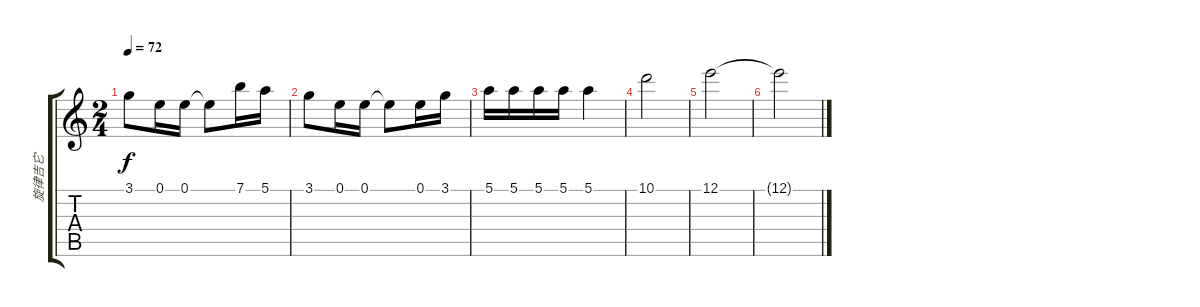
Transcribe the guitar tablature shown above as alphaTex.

\track ("旋律吉它" "旋律吉它") {instrument acousticguitarnylon}
\staff {score tabs}
\tuning (E4 B3 G3 D3 A2 E2) {hide}
\ts (2 4)
\tempo 72
\clef g2
\ks c
3.1.8{dy f} 0.1.16 0.1.16 0.1{t}.8 7.1.16 5.1.16 |
3.1.8 0.1.16 0.1.16 0.1{t}.8 0.1.16 3.1.16 |
5.1.16 5.1.16 5.1.16 5.1.16 5.1.4 |
10.1.2 |
12.1.2 |
12.1{t}.2
